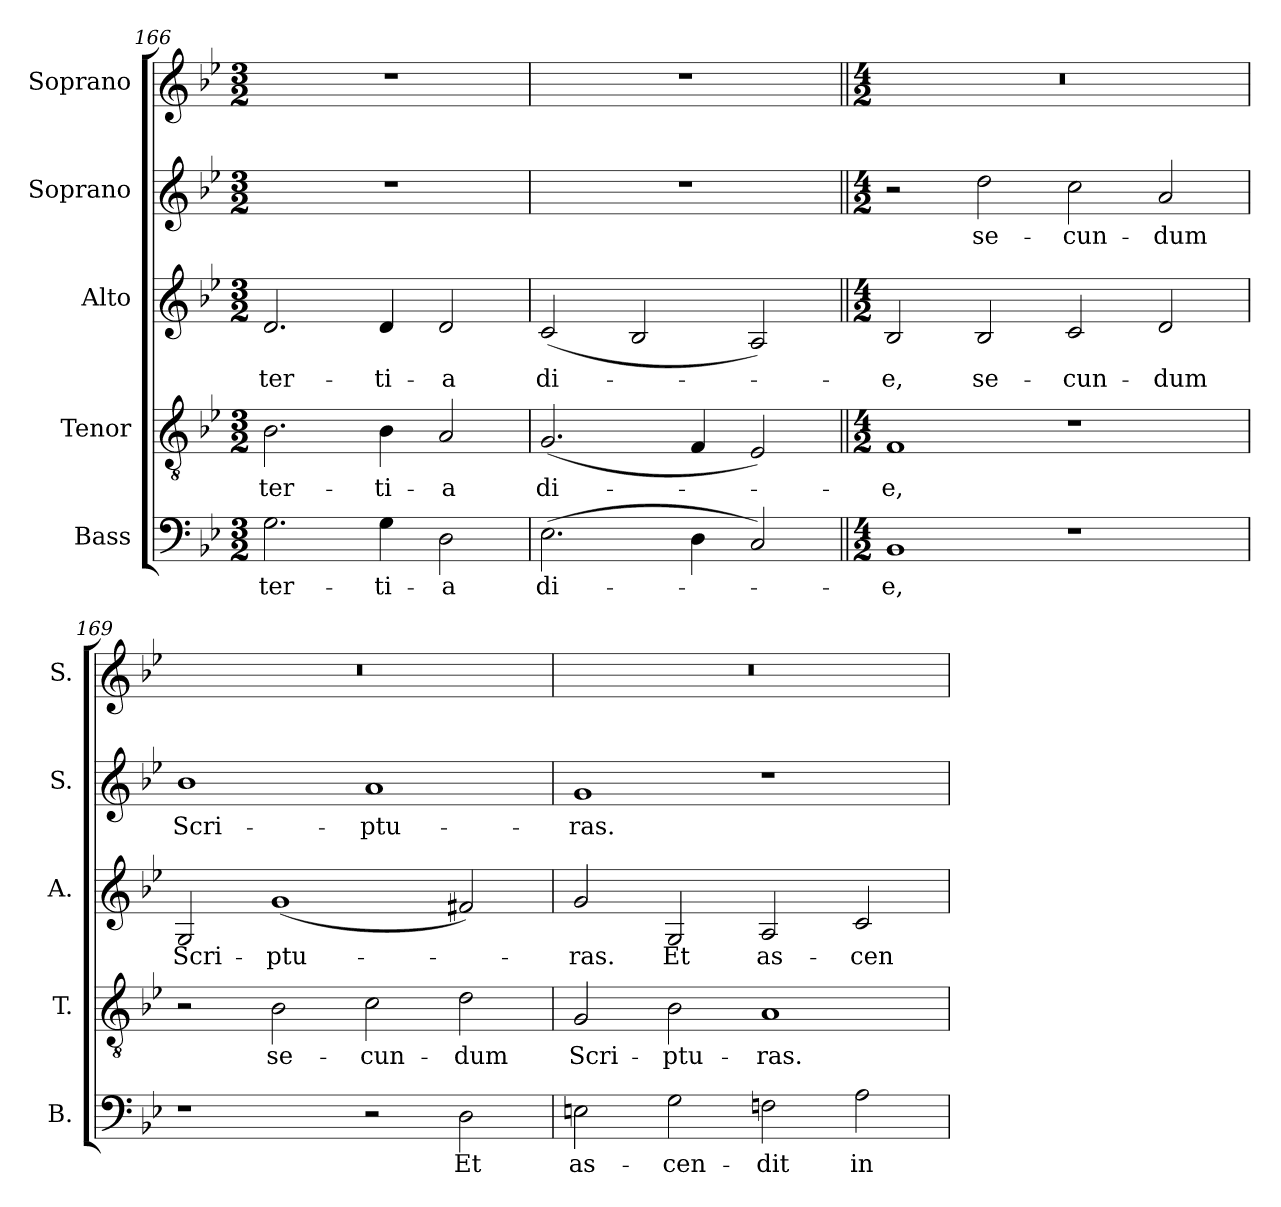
**kern	**text	**kern	**text	**kern	**text	**kern	**text	**kern
*part5	*part5	*part4	*part4	*part3	*part3	*part2	*part2	*part1
*staff5	*staff5	*staff4	*staff4	*staff3	*staff3	*staff2	*staff2	*staff1
*I"Bass	*	*I"Tenor	*	*I"Alto	*	*I"Soprano	*	*I"Soprano
*I'B.	*	*I'T.	*	*I'A.	*	*I'S.	*	*I'S.
*clefF4	*	*clefGv2	*	*clefG2	*	*clefG2	*	*clefG2
*	*	*ITrd7c12	*	*	*	*	*	*
*k[b-e-]	*	*k[b-e-]	*	*k[b-e-]	*	*k[b-e-]	*	*k[b-e-]
*B-:	*	*B-:	*	*B-:	*	*B-:	*	*B-:
*M3/2	*	*M3/2	*	*M3/2	*	*M3/2	*	*M3/2
=166	=166	=166	=166	=166	=166	=166	=166	=166
!	!LO:LY:b:color=#000000	!	!	!	!	!	!	!
!	!	!	!LO:LY:b:color=#000000	!	!	!	!	!
!	!	!	!	!	!LO:LY:b:color=#000000	!LO:N:vis=1	!	!LO:N:vis=1
2.Gi\	ter-	2.BB-i\	ter-	2.di/	ter-	1.r	.	1.r
!	!LO:LY:b:color=#000000	!	!	!	!	!	!	!
!	!	!	!LO:LY:b:color=#000000	!	!	!	!	!
!	!	!	!	!	!LO:LY:b:color=#000000	!	!	!
4Gi\	-ti-	4BB-i\	-ti-	4di/	-ti-	.	.	.
!	!LO:LY:b:color=#000000	!	!	!	!	!	!	!
!	!	!	!LO:LY:b:color=#000000	!	!	!	!	!
!	!	!	!	!	!LO:LY:b:color=#000000	!	!	!
2Di\	-a	2AAi/	-a	2di/	-a	.	.	.
!!LO:LB:g=z
=167	=167	=167	=167	=167	=167	=167	=167	=167
!	!LO:LY:b:color=#000000	!	!	!	!	!	!	!
!	!	!	!LO:LY:b:color=#000000	!	!	!	!	!
!	!	!	!	!	!LO:LY:b:color=#000000	!LO:N:vis=1	!	!LO:N:vis=1
(2.E-i\	di-	(2.GGi/	di-	(2ci/	di-	1.r	.	1.r
.	.	.	.	2B-i/	.	.	.	.
4Di\	.	4FFi/	.	.	.	.	.	.
2Ci/)	.	2EE-i/)	.	2Ai/)	.	.	.	.
=168||	=168||	=168||	=168||	=168||	=168||	=168||	=168||	=168||
*M4/2	*	*M4/2	*	*M4/2	*	*M4/2	*	*M4/2
!	!LO:LY:b:color=#000000	!	!	!	!	!	!	!
!	!	!	!LO:LY:b:color=#000000	!	!	!	!	!
*	*	*	*	*	*	*MM160	*	*MM160
!	!	!	!	!	!LO:LY:b:color=#000000	!	!	!LO:N:vis=1
1BB-i	-e,	1FFi	-e,	2B-i/	-e,	2r	.	0r
!	!	!	!	!	!LO:LY:b:color=#000000	!	!	!
!	!	!	!	!	!	!	!LO:LY:b:color=#000000	!
.	.	.	.	2B-i/	se-	2ddi\	se-	.
!	!	!	!	!	!LO:LY:b:color=#000000	!	!	!
!	!	!	!	!	!	!	!LO:LY:b:color=#000000	!
1r	.	1r	.	2ci/	-cun-	2cci\	-cun-	.
!	!	!	!	!	!LO:LY:b:color=#000000	!	!	!
!	!	!	!	!	!	!	!LO:LY:b:color=#000000	!
.	.	.	.	2di/	-dum	2ai/	-dum	.
=169	=169	=169	=169	=169	=169	=169	=169	=169
!	!	!	!	!	!LO:LY:b:color=#000000	!	!	!
!	!	!	!	!	!	!	!LO:LY:b:color=#000000	!LO:N:vis=1
1r	.	2r	.	2Gi/	Scri-	1b-i	Scri-	0r
!	!	!	!LO:LY:b:color=#000000	!	!	!	!	!
!	!	!	!	!	!LO:LY:b:color=#000000	!	!	!
.	.	2BB-i\	se-	(1gi	-ptu-	.	.	.
!	!	!	!LO:LY:b:color=#000000	!	!	!	!	!
!	!	!	!	!	!	!	!LO:LY:b:color=#000000	!
2r	.	2Ci\	-cun-	.	.	1ai	-ptu-	.
!	!LO:LY:b:color=#000000	!	!	!	!	!	!	!
!	!	!	!LO:LY:b:color=#000000	!	!	!	!	!
2Di\	Et	2Di\	-dum	2f#Xi/)	.	.	.	.
=170	=170	=170	=170	=170	=170	=170	=170	=170
!	!LO:LY:b:color=#000000	!	!	!	!	!	!	!
!	!	!	!LO:LY:b:color=#000000	!	!	!	!	!
!	!	!	!	!	!LO:LY:b:color=#000000	!	!	!
!	!	!	!	!	!	!	!LO:LY:b:color=#000000	!LO:N:vis=1
2Eni\	as-	2GGi/	Scri-	2gi/	-ras.	1gi	-ras.	0r
!	!LO:LY:b:color=#000000	!	!	!	!	!	!	!
!	!	!	!LO:LY:b:color=#000000	!	!	!	!	!
!	!	!	!	!	!LO:LY:b:color=#000000	!	!	!
2Gi\	-cen-	2BB-i\	-ptu-	2Gi/	Et	.	.	.
!	!LO:LY:b:color=#000000	!	!	!	!	!	!	!
!	!	!	!LO:LY:b:color=#000000	!	!	!	!	!
!	!	!	!	!	!LO:LY:b:color=#000000	!	!	!
2Fni\	-dit	1AAi	-ras.	2Ai/	as-	1r	.	.
!	!LO:LY:b:color=#000000	!	!	!	!	!	!	!
!	!	!	!	!	!LO:LY:b:color=#000000	!	!	!
2Ai\	in	.	.	2ci/	-cen-	.	.	.
=	=	=	=	=	=	=	=	=
*-	*-	*-	*-	*-	*-	*-	*-	*-
